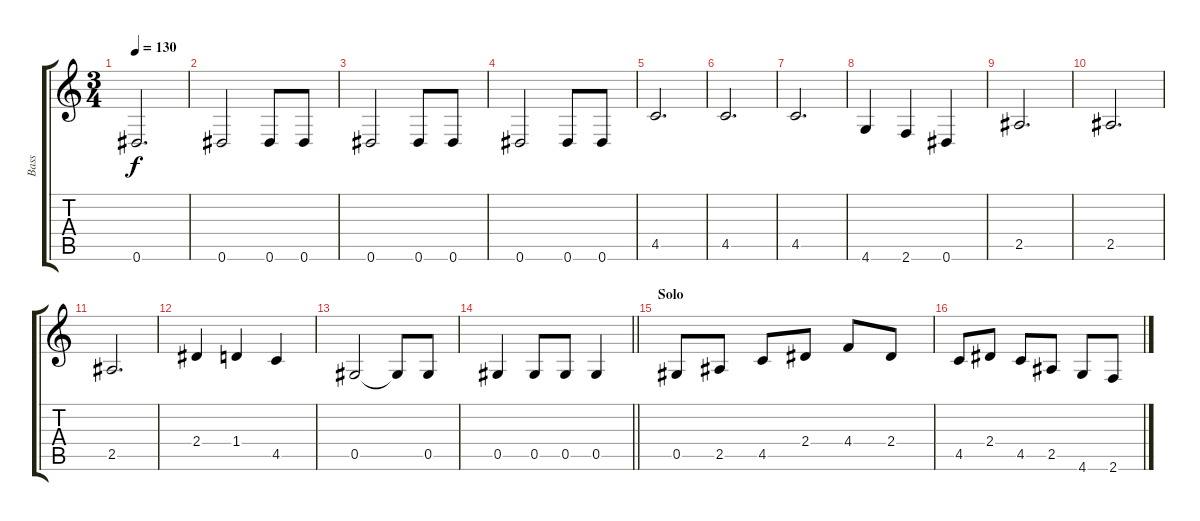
\track ("Bass" "Bass") {instrument electricbasspick}
\staff {score tabs}
\tuning (Eb4 Bb3 Gb3 Db3 Ab2 Eb2) {hide}
\ts (3 4)
\tempo 130
\clef g2
\ks c
0.6.2{d dy f} |
0.6.2 0.6.8 0.6.8 |
0.6.2 0.6.8 0.6.8 |
0.6.2 0.6.8 0.6.8 |
4.5.2{d} |
4.5.2{d} |
4.5.2{d} |
4.6.4 2.6.4 0.6.4 |
2.5.2{d} |
2.5.2{d} |
2.5.2{d} |
2.4.4 1.4.4 4.5.4 |
0.5.2 0.5{t}.8 0.5.8 |
\barLineRight lightlight
0.5.4 0.5.8 0.5.8 0.5.4 |
\section ("" "Solo")
0.5.8 2.5.8 4.5.8 2.4.8 4.4.8 2.4.8 |
4.5.8 2.4.8 4.5.8 2.5.8 4.6.8 2.6.8
